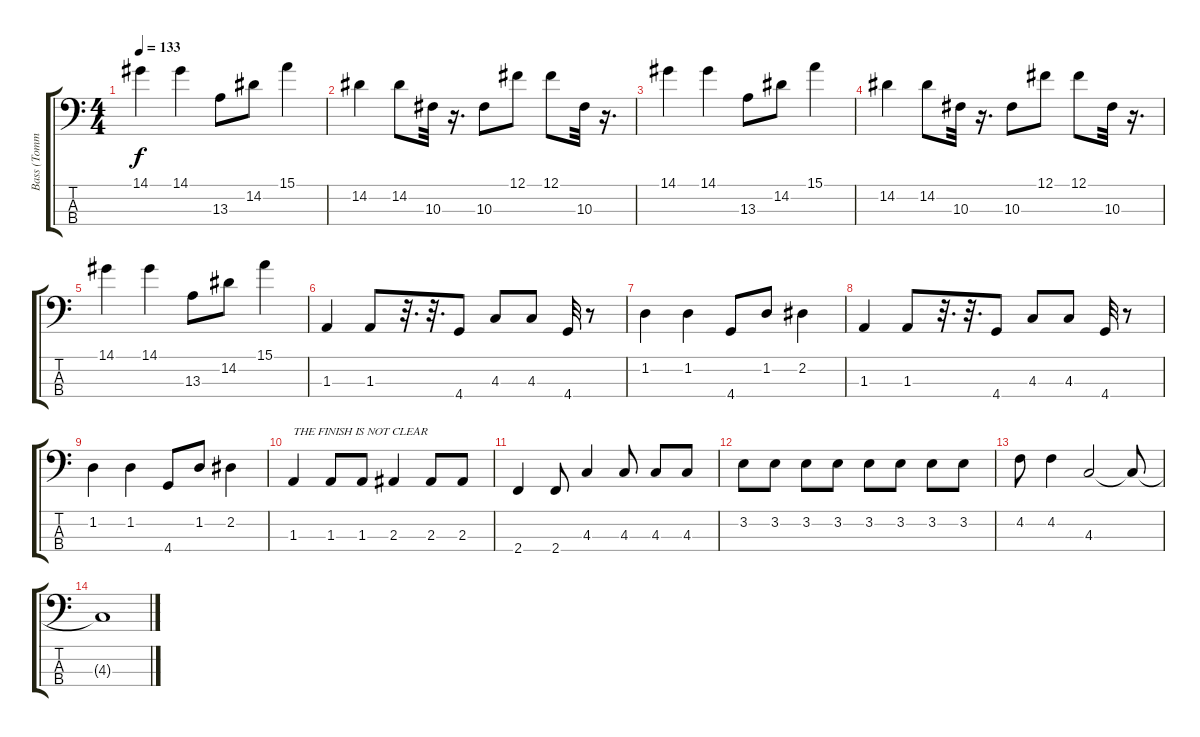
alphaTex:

\track ("Bass (Tommy Stintson)" "Bass (Tomm") {instrument electricbassfinger}
\staff {score tabs}
\tuning (Gb2 Db2 Ab1 Eb1) {hide}
\ts (4 4)
\tempo 133
\clef f4
\ks c
14.1.4{dy f} 14.1.4 13.3.8 14.2.8 15.1.4 |
14.2.4 14.2.8 10.3.32 r.16{d} 10.3.8 12.1.8 12.1.8 10.3.32 r.16{d} |
14.1.4 14.1.4 13.3.8 14.2.8 15.1.4 |
14.2.4 14.2.8 10.3.32 r.16{d} 10.3.8 12.1.8 12.1.8 10.3.32 r.16{d} |
14.1.4 14.1.4 13.3.8 14.2.8 15.1.4 |
1.3.4 1.3.8 r.32{d} r.32{d} 4.4.8 4.3.8 4.3.8 4.4.32 r.8 |
1.2.4 1.2.4 4.4.8 1.2.8 2.2.4 |
1.3.4 1.3.8 r.32{d} r.32{d} 4.4.8 4.3.8 4.3.8 4.4.32 r.8 |
1.2.4 1.2.4 4.4.8 1.2.8 2.2.4 |
1.3.4{txt "THE FINISH IS NOT CLEAR"} 1.3.8 1.3.8 2.3.4 2.3.8 2.3.8 |
2.4.4 2.4.8 4.3.4 4.3.8 4.3.8 4.3.8 |
3.2.8 3.2.8 3.2.8 3.2.8 3.2.8 3.2.8 3.2.8 3.2.8 |
4.2.8 4.2.4 4.3.2 4.3{t}.8 |
4.3{t}.1
